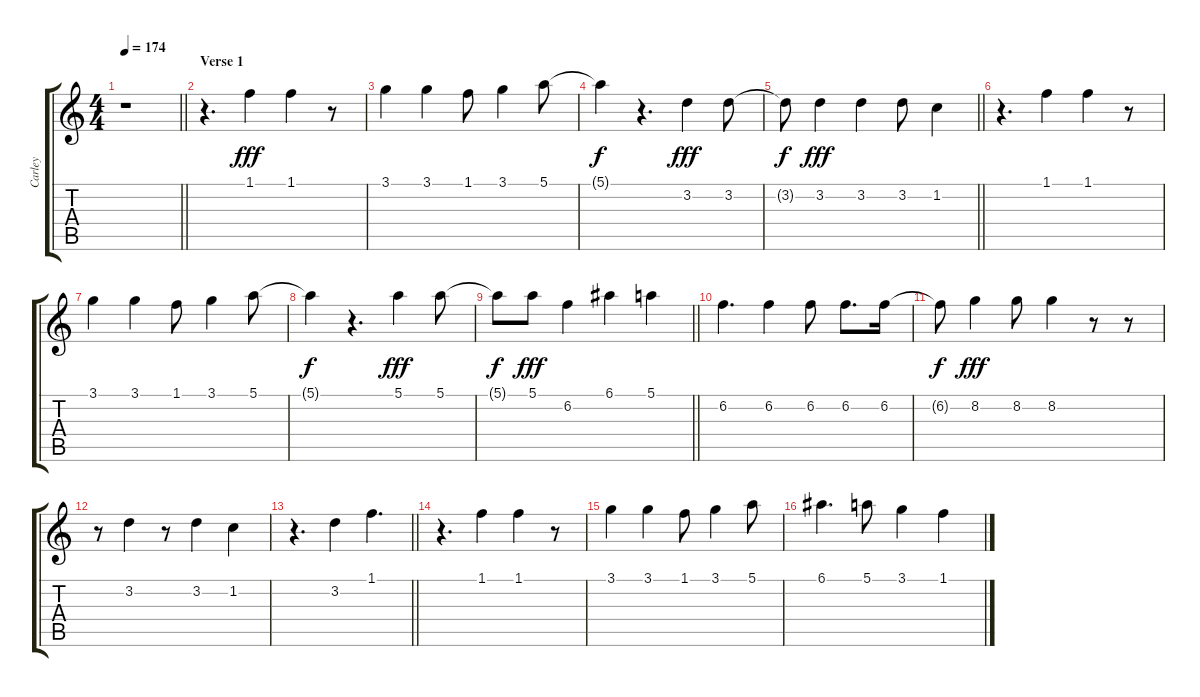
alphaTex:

\track ("Carley" "Carley") {instrument stringensemble1}
\staff {score tabs}
\tuning (E5 B4 G4 D4 A3 E3) {hide}
\ts (4 4)
\tempo 174
\clef g2
\barLineRight lightlight
\ks c
r.1{dy fff} |
\section ("" "Verse 1")
r.4{d} 1.1.4 1.1.4 r.8 |
3.1.4 3.1.4 1.1.8 3.1.4 5.1.8 |
5.1{t}.4{dy f} r.4{d} 3.2.4{dy fff} 3.2.8 |
\barLineRight lightlight
3.2{t}.8{dy f} 3.2.4{dy fff} 3.2.4 3.2.8 1.2.4 |
r.4{d} 1.1.4 1.1.4 r.8 |
3.1.4 3.1.4 1.1.8 3.1.4 5.1.8 |
5.1{t}.4{dy f} r.4{d} 5.1.4{dy fff} 5.1.8 |
\barLineRight lightlight
5.1{t}.8{dy f} 5.1.8{dy fff} 6.2.4 6.1.4 5.1.4 |
6.2.4{d} 6.2.4 6.2.8 6.2.8{d} 6.2.16 |
6.2{t}.8{dy f} 8.2.4{dy fff} 8.2.8 8.2.4 r.8 r.8 |
r.8 3.2.4 r.8 3.2.4 1.2.4 |
\barLineRight lightlight
r.4{d} 3.2.4 1.1.4{d} |
r.4{d} 1.1.4 1.1.4 r.8 |
3.1.4 3.1.4 1.1.8 3.1.4 5.1.8 |
6.1.4{d} 5.1.8 3.1.4 1.1.4
